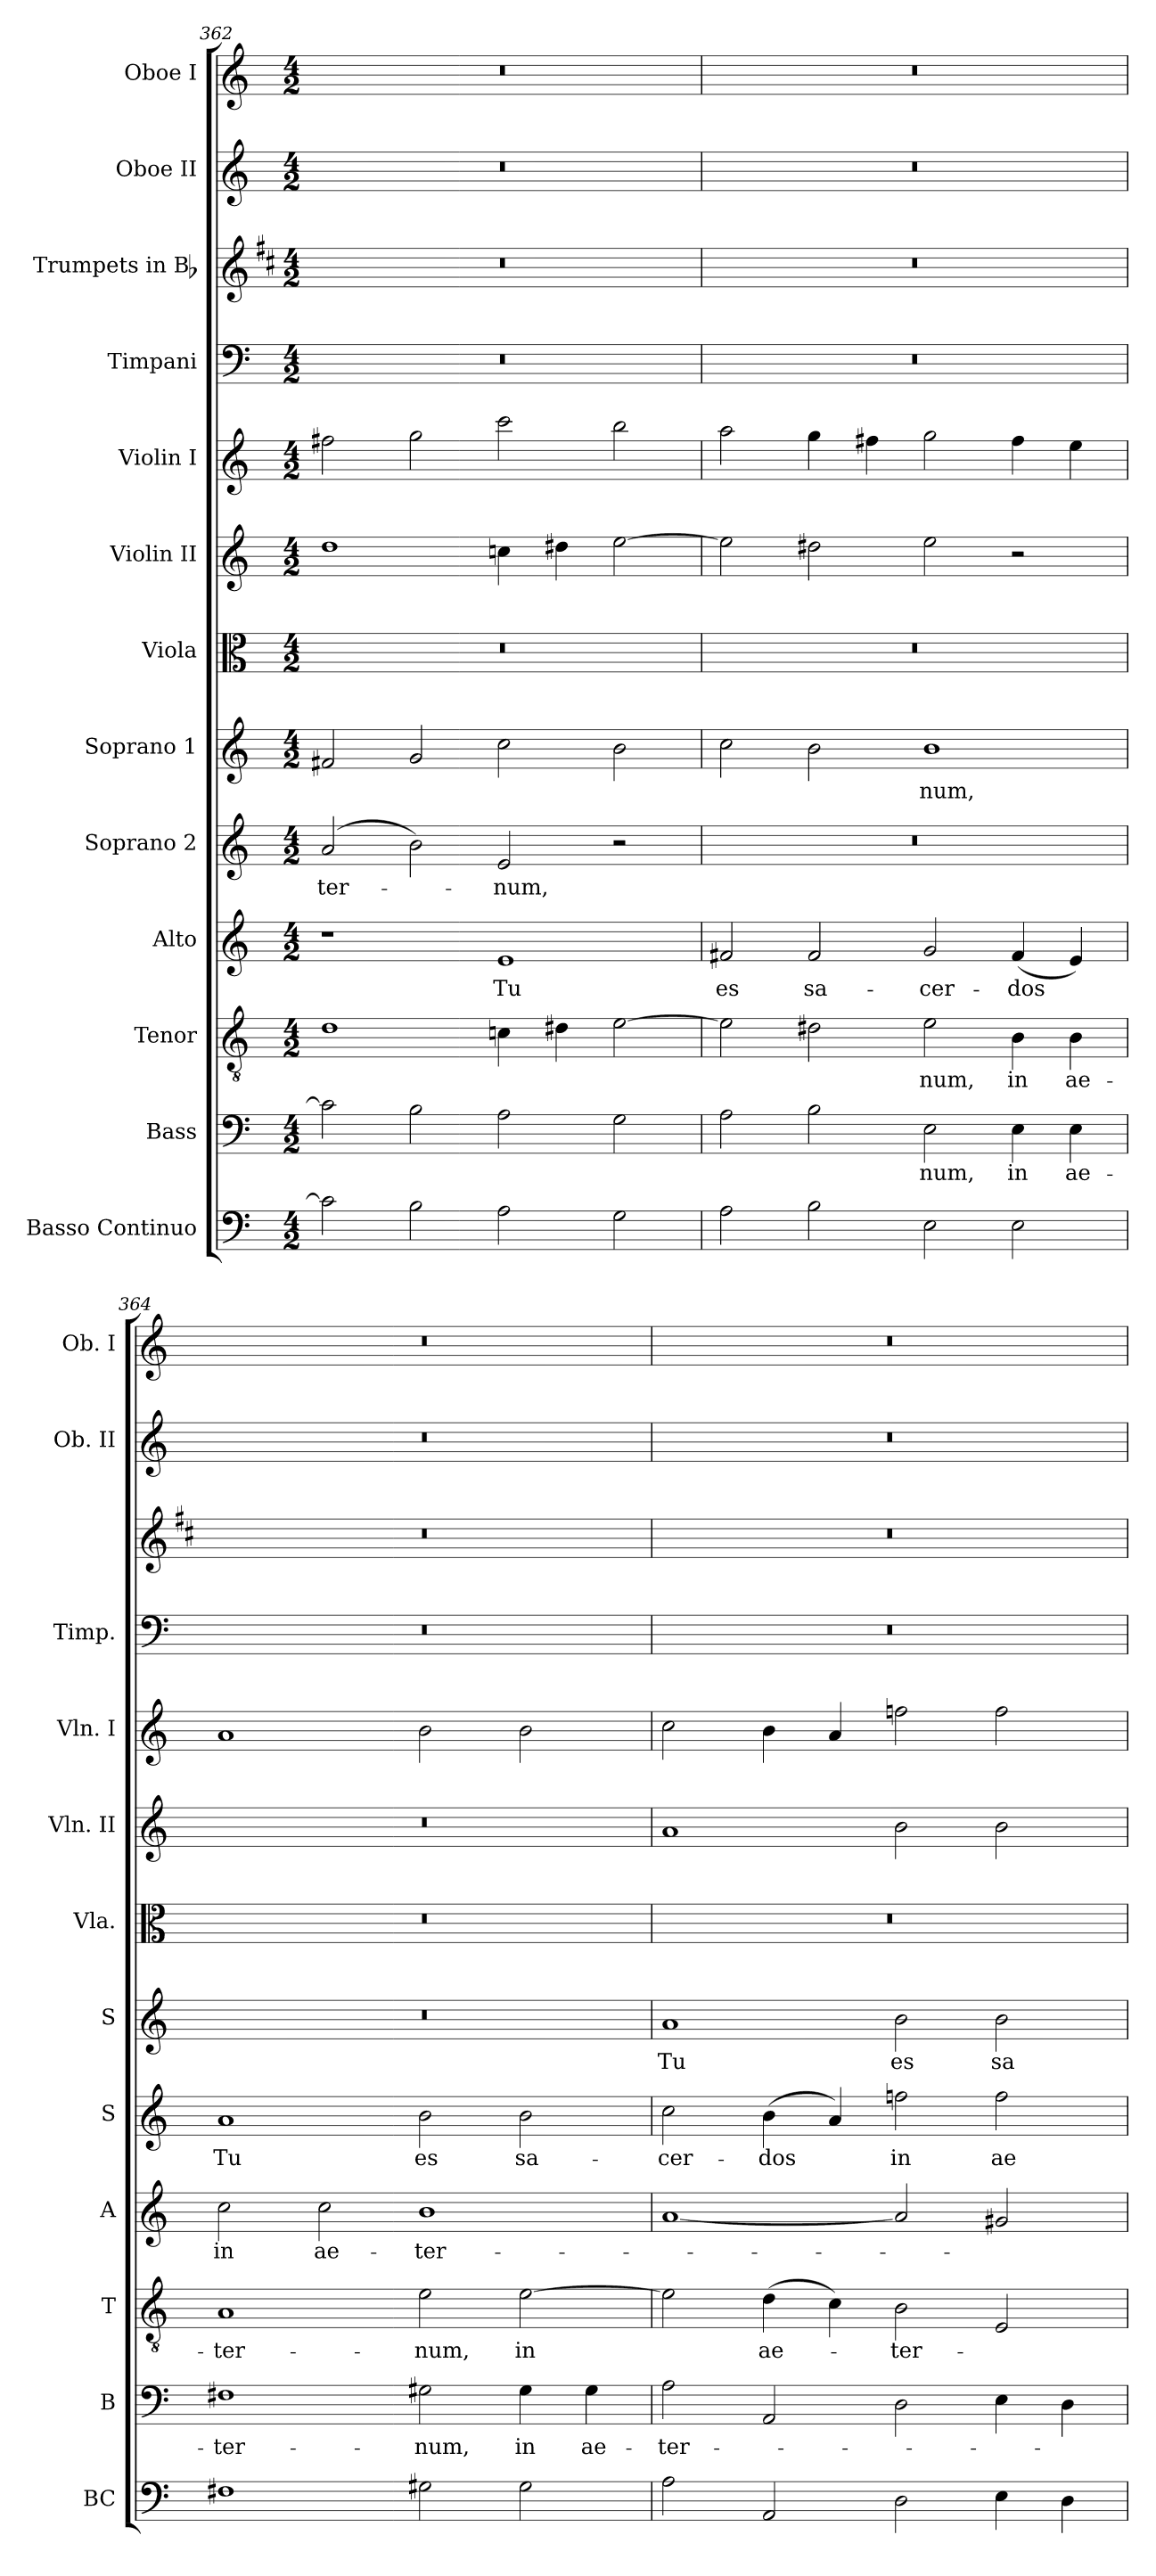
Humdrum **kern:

**kern	**kern	**text	**kern	**text	**kern	**text	**kern	**text	**kern	**text	**kern	**kern	**kern	**kern	**kern	**kern	**kern
*part13	*part12	*part12	*part11	*part11	*part10	*part10	*part9	*part9	*part8	*part8	*part7	*part6	*part5	*part4	*part3	*part2	*part1
*staff13	*staff12	*staff12	*staff11	*staff11	*staff10	*staff10	*staff9	*staff9	*staff8	*staff8	*staff7	*staff6	*staff5	*staff4	*staff3	*staff2	*staff1
*I"Basso Continuo	*I"Bass	*	*I"Tenor	*	*I"Alto	*	*I"Soprano 2	*	*I"Soprano 1	*	*I"Viola	*I"Violin II	*I"Violin I	*I"Timpani	*I"Trumpets in Bb	*I"Oboe II	*I"Oboe I
*I'BC	*I'B	*	*I'T	*	*I'A	*	*I'S	*	*I'S	*	*I'Vla.	*I'Vln. II	*I'Vln. I	*I'Timp.	*	*I'Ob. II	*I'Ob. I
!!LO:PB:g=z
*clefF4	*clefF4	*	*clefGv2	*	*clefG2	*	*clefG2	*	*clefG2	*	*clefC3	*clefG2	*clefG2	*clefF4	*clefG2	*clefG2	*clefG2
*	*	*	*	*	*	*	*	*	*	*	*	*	*	*	*ITrd1c2	*	*
*k[]	*k[]	*	*k[]	*	*k[]	*	*k[]	*	*k[]	*	*k[]	*k[]	*k[]	*k[]	*k[]	*k[]	*k[]
*C:	*C:	*	*C:	*	*C:	*	*C:	*	*C:	*	*C:	*C:	*C:	*C:	*C:	*C:	*C:
*M4/2	*M4/2	*	*M4/2	*	*M4/2	*	*M4/2	*	*M4/2	*	*M4/2	*M4/2	*M4/2	*M4/2	*M4/2	*M4/2	*M4/2
=362	=362	=362	=362	=362	=362	=362	=362	=362	=362	=362	=362	=362	=362	=362	=362	=362	=362
!	!	!	!	!	!	!	!	!LO:LY:b	!	!	!	!	!	!	!	!	!
2c\]	2c\]	.	1d	.	1r	.	(2a/	-ter-	2f#X/	.	0r	1dd	2ff#X\	0r	0r	0r	0r
2B\	2B\	.	.	.	.	.	2b\)	.	2g/	.	.	.	2gg\	.	.	.	.
!	!	!	!	!	!	!LO:LY:b	!	!LO:LY:b	!	!	!	!	!	!	!	!	!
2A\	2A\	.	4cn\	.	1e	Tu	2e/	-num,	2cc\	.	.	4ccn\	2ccc\	.	.	.	.
.	.	.	4d#X\	.	.	.	.	.	.	.	.	4dd#X\	.	.	.	.	.
2G\	2G\	.	[2e\	.	.	.	2r	.	2b\	.	.	[2ee\	2bb\	.	.	.	.
=363	=363	=363	=363	=363	=363	=363	=363	=363	=363	=363	=363	=363	=363	=363	=363	=363	=363
!	!	!	!	!	!	!LO:LY:b	!	!	!	!	!	!	!	!	!	!	!
2A\	2A\	.	2e\]	.	2f#X/	es	0r	.	2cc\	.	0r	2ee\]	2aa\	0r	0r	0r	0r
!	!	!	!	!	!	!LO:LY:b	!	!	!	!	!	!	!	!	!	!	!
2B\	2B\	.	2d#X\	.	2f#/	sa-	.	.	2b\	.	.	2dd#X\	4gg\	.	.	.	.
.	.	.	.	.	.	.	.	.	.	.	.	.	4ff#X\	.	.	.	.
!	!	!LO:LY:b	!	!LO:LY:b	!	!LO:LY:b	!	!	!	!LO:LY:b	!	!	!	!	!	!	!
2E\	2E\	-num,	2e\	-num,	2g/	-cer-	.	.	1b	-num,	.	2ee\	2gg\	.	.	.	.
!	!	!LO:LY:b	!	!LO:LY:b	!	!LO:LY:b	!	!	!	!	!	!	!	!	!	!	!
2E\	4E\	in	4B\	in	(<4f#/	-dos	.	.	.	.	.	2r	4ff#\	.	.	.	.
!	!	!LO:LY:b	!	!LO:LY:b	!	!	!	!	!	!	!	!	!	!	!	!	!
.	4E\	ae-	4B\	ae-	4e/)	.	.	.	.	.	.	.	4ee\	.	.	.	.
=364	=364	=364	=364	=364	=364	=364	=364	=364	=364	=364	=364	=364	=364	=364	=364	=364	=364
!	!	!LO:LY:b	!	!LO:LY:b	!	!LO:LY:b	!	!LO:LY:b	!	!	!	!	!	!	!	!	!
1F#X	1F#X	-ter-	1A	-ter-	2cc\	in	1a	Tu	0r	.	0r	0r	1a	0r	0r	0r	0r
!	!	!	!	!	!	!LO:LY:b	!	!	!	!	!	!	!	!	!	!	!
.	.	.	.	.	2cc\	ae-	.	.	.	.	.	.	.	.	.	.	.
!	!	!LO:LY:b	!	!LO:LY:b	!	!LO:LY:b	!	!LO:LY:b	!	!	!	!	!	!	!	!	!
2G#X\	2G#X\	-num,	2e\	-num,	1b	-ter-	2b\	es	.	.	.	.	2b\	.	.	.	.
!	!	!LO:LY:b	!	!LO:LY:b	!	!	!	!LO:LY:b	!	!	!	!	!	!	!	!	!
2G#\	4G#\	in	[2e\	in	.	.	2b\	sa-	.	.	.	.	2b\	.	.	.	.
!	!	!LO:LY:b	!	!	!	!	!	!	!	!	!	!	!	!	!	!	!
.	4G#\	ae-	.	.	.	.	.	.	.	.	.	.	.	.	.	.	.
=365	=365	=365	=365	=365	=365	=365	=365	=365	=365	=365	=365	=365	=365	=365	=365	=365	=365
!	!	!LO:LY:b	!	!	!	!	!	!LO:LY:b	!	!LO:LY:b	!	!	!	!	!	!	!
2A\	2A\	-ter-	2e\]	.	[1a	.	2cc\	-cer-	1a	Tu	0r	1a	2cc\	0r	0r	0r	0r
!	!	!	!	!LO:LY:b	!	!	!	!LO:LY:b	!	!	!	!	!	!	!	!	!
2AA/	2AA/	.	(4d\	ae-	.	.	(4b\	-dos	.	.	.	.	4b\	.	.	.	.
.	.	.	4c\)	.	.	.	4a/)	.	.	.	.	.	4a/	.	.	.	.
!	!	!	!	!LO:LY:b	!	!	!	!LO:LY:b	!	!LO:LY:b	!	!	!	!	!	!	!
2D\	2D\	.	2B\	-ter-	2a/]	.	2ffn\	in	2b\	es	.	2b\	2ffn\	.	.	.	.
!	!	!	!	!	!	!	!	!LO:LY:b	!	!LO:LY:b	!	!	!	!	!	!	!
4E\	4E\	.	2E/	.	2g#X/	.	2ff\	ae-	2b\	sa-	.	2b\	2ff\	.	.	.	.
4D\	4D\	.	.	.	.	.	.	.	.	.	.	.	.	.	.	.	.
=	=	=	=	=	=	=	=	=	=	=	=	=	=	=	=	=	=
*-	*-	*-	*-	*-	*-	*-	*-	*-	*-	*-	*-	*-	*-	*-	*-	*-	*-
